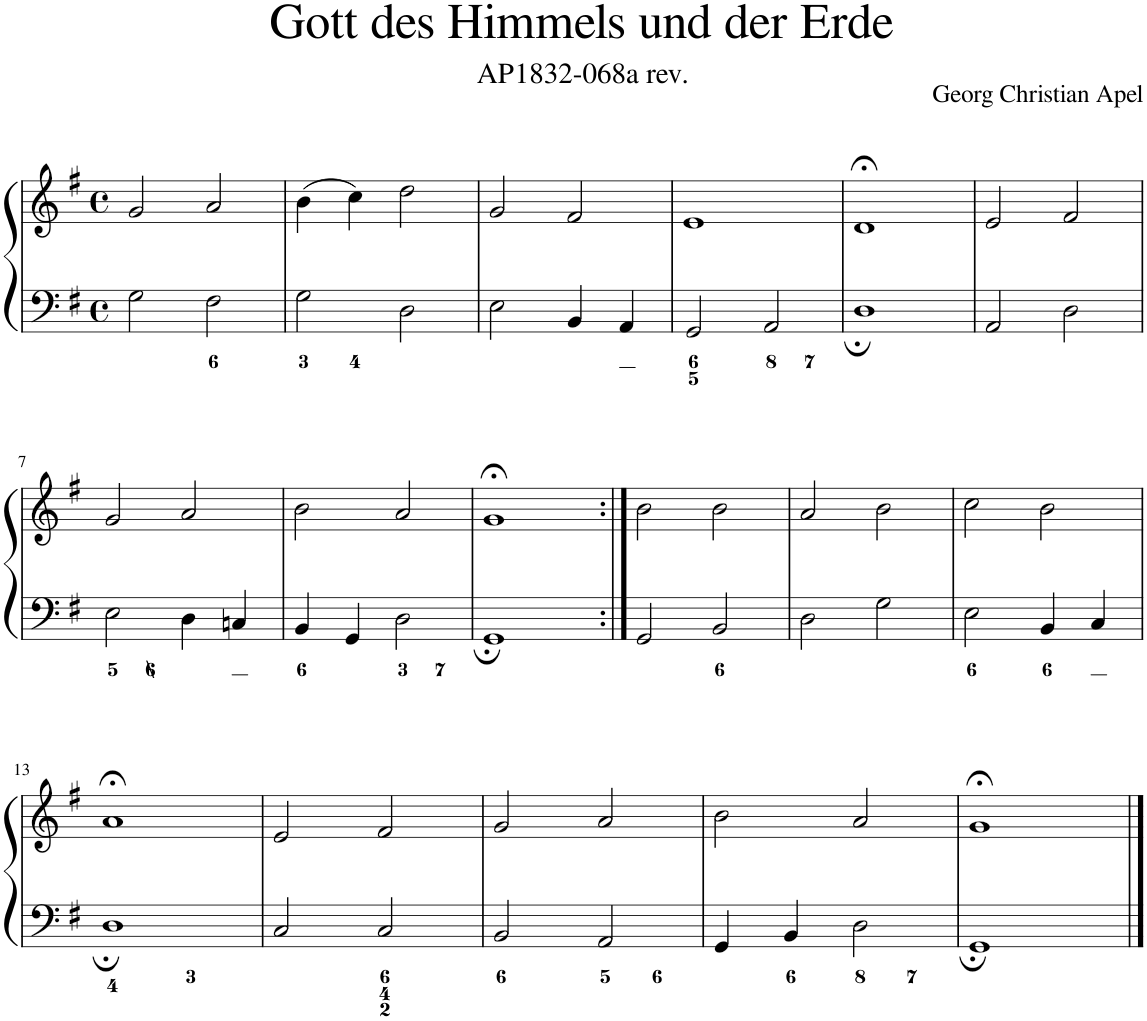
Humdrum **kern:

**kern	**kern
*part1	*part1
*staff2	*staff1
*I"Piano	*
*I'Pno.	*
*clefF4	*clefG2
*k[f#]	*k[f#]
*M4/4	*M4/4
*met(c)	*met(c)
=1	=1
2G\	2g/
2F#\	2a/
=2	=2
2G\	(4b\
.	4cc\)
2D\	2dd\
=3	=3
2E\	2g/
4BB/	2f#/
4AA/	.
=4	=4
2GG/	1e
2AA/	.
=5	=5
1D	1d;<
=6	=6
2AA/	2e/
2D\	2f#/
!!LO:LB:g=z
=7	=7
2E\	2g/
4D\	2a/
4Cn/	.
=8	=8
4BB/	2b\
4GG/	.
2D\	2a/
=9	=9
1GG	1g;<
=10:|!	=10:|!
2GG/	2b\
2BB/	2b\
=11	=11
2D\	2a/
2G\	2b\
=12	=12
2E\	2cc\
4BB/	2b\
4C/	.
!!LO:LB:g=z
=13	=13
1D	1a;<
=14	=14
2C/	2e/
2C/	2f#/
=15	=15
2BB/	2g/
2AA/	2a/
=16	=16
4GG/	2b\
4BB/	.
2D\	2a/
=17	=17
1GG	1g;<
==	==
*-	*-
